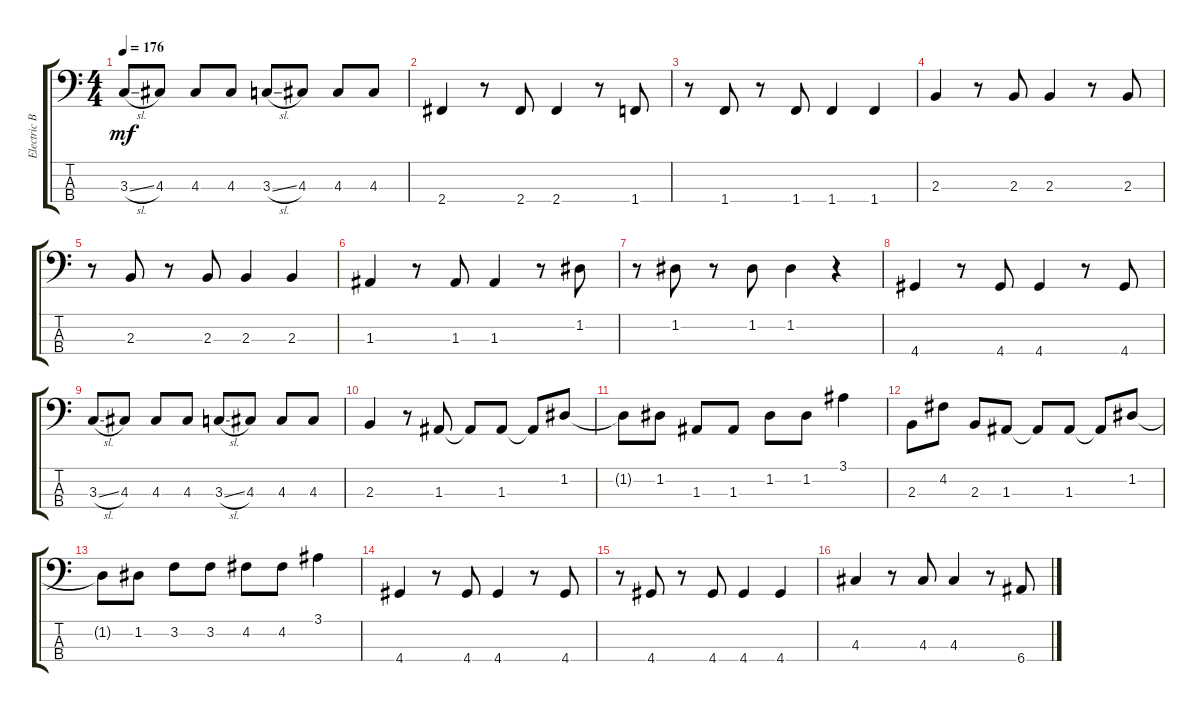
\track ("Electric Bass" "Electric B") {instrument electricbassfinger}
\staff {score tabs}
\tuning (G2 D2 A1 E1) {hide}
\ts (4 4)
\tempo 176
\clef f4
\ks c
3.3{sl}.8{dy mf} 4.3.8 4.3.8 4.3.8 3.3{sl}.8 4.3.8 4.3.8 4.3.8 |
2.4.4 r.8 2.4.8 2.4.4 r.8 1.4.8 |
r.8 1.4.8 r.8 1.4.8 1.4.4 1.4.4 |
2.3.4 r.8 2.3.8 2.3.4 r.8 2.3.8 |
r.8 2.3.8 r.8 2.3.8 2.3.4 2.3.4 |
1.3.4 r.8 1.3.8 1.3.4 r.8 1.2.8 |
r.8 1.2.8 r.8 1.2.8 1.2.4 r.4 |
4.4.4 r.8 4.4.8 4.4.4 r.8 4.4.8 |
3.3{sl}.8 4.3.8 4.3.8 4.3.8 3.3{sl}.8 4.3.8 4.3.8 4.3.8 |
2.3.4 r.8 1.3.8 1.3{t}.8 1.3.8 1.3{t}.8 1.2.8 |
1.2{t}.8 1.2.8 1.3.8 1.3.8 1.2.8 1.2.8 3.1.4 |
2.3.8 4.2.8 2.3.8 1.3.8 1.3{t}.8 1.3.8 1.3{t}.8 1.2.8 |
1.2{t}.8 1.2.8 3.2.8 3.2.8 4.2.8 4.2.8 3.1.4 |
4.4.4 r.8 4.4.8 4.4.4 r.8 4.4.8 |
r.8 4.4.8 r.8 4.4.8 4.4.4 4.4.4 |
4.3.4 r.8 4.3.8 4.3.4 r.8 6.4.8
